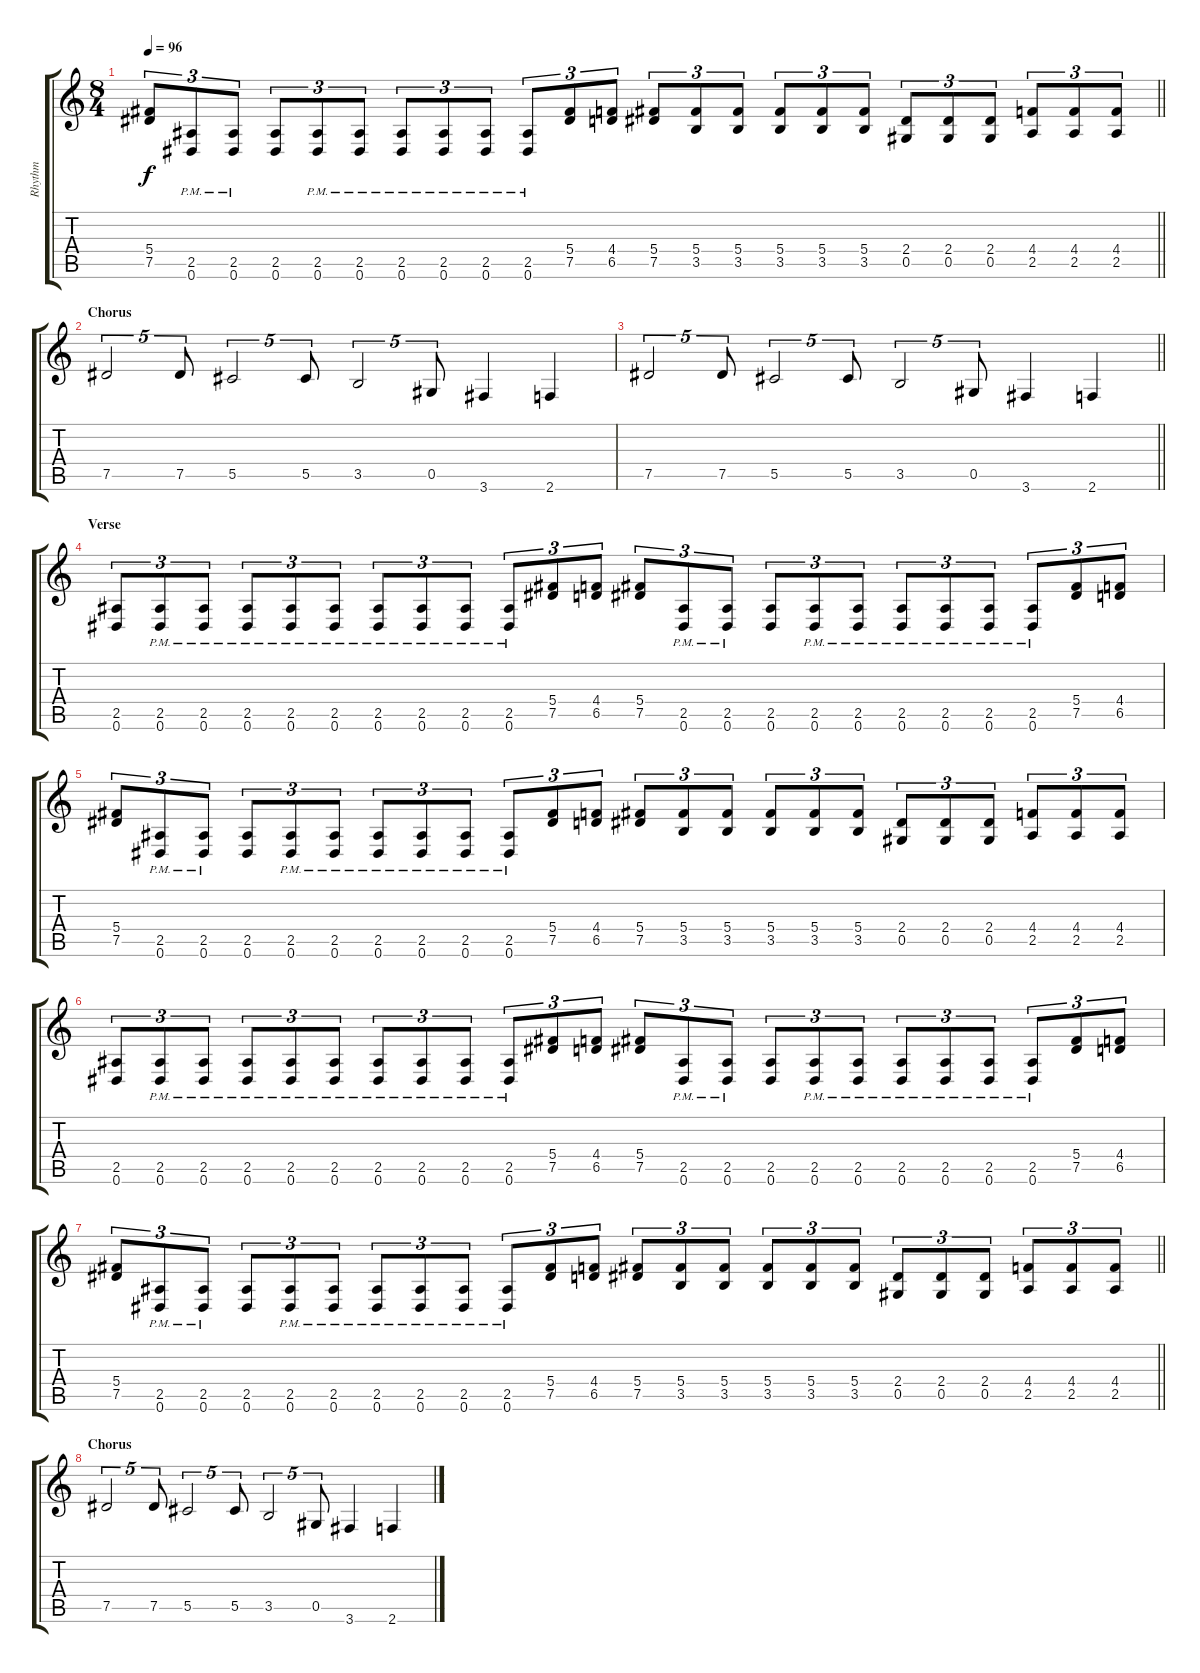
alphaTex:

\track ("Rhythm" "Rhythm") {instrument distortionguitar}
\staff {score tabs}
\tuning (Eb4 Bb3 Gb3 Db3 Ab2 Eb2) {hide}
\ts (8 4)
\tempo 96
\clef g2
\barLineRight lightlight
\ks c
(5.4 7.5).8{tu (3 2) dy f} (2.5{pm} 0.6{pm}).8{tu (3 2)} (2.5{pm} 0.6{pm}).8{tu (3 2)} (2.5 0.6).8{tu (3 2)} (2.5{pm} 0.6{pm}).8{tu (3 2)} (2.5{pm} 0.6{pm}).8{tu (3 2)} (2.5{pm} 0.6{pm}).8{tu (3 2)} (2.5{pm} 0.6{pm}).8{tu (3 2)} (2.5{pm} 0.6{pm}).8{tu (3 2)} (2.5{pm} 0.6{pm}).8{tu (3 2)} (5.4 7.5).8{tu (3 2)} (4.4 6.5).8{tu (3 2)} (5.4 7.5).8{tu (3 2)} (5.4 3.5).8{tu (3 2)} (5.4 3.5).8{tu (3 2)} (5.4 3.5).8{tu (3 2)} (5.4 3.5).8{tu (3 2)} (5.4 3.5).8{tu (3 2)} (2.4 0.5).8{tu (3 2)} (2.4 0.5).8{tu (3 2)} (2.4 0.5).8{tu (3 2)} (4.4 2.5).8{tu (3 2)} (4.4 2.5).8{tu (3 2)} (4.4 2.5).8{tu (3 2)} |
\section ("" "Chorus")
7.5.2{tu (5 4)} 7.5.8{tu (5 4)} 5.5.2{tu (5 4)} 5.5.8{tu (5 4)} 3.5.2{tu (5 4)} 0.5.8{tu (5 4)} 3.6.4 2.6.4 |
\barLineRight lightlight
7.5.2{tu (5 4)} 7.5.8{tu (5 4)} 5.5.2{tu (5 4)} 5.5.8{tu (5 4)} 3.5.2{tu (5 4)} 0.5.8{tu (5 4)} 3.6.4 2.6.4 |
\section ("" "Verse")
(2.5 0.6).8{tu (3 2)} (2.5{pm} 0.6{pm}).8{tu (3 2)} (2.5{pm} 0.6{pm}).8{tu (3 2)} (2.5{pm} 0.6{pm}).8{tu (3 2)} (2.5{pm} 0.6{pm}).8{tu (3 2)} (2.5{pm} 0.6{pm}).8{tu (3 2)} (2.5{pm} 0.6{pm}).8{tu (3 2)} (2.5{pm} 0.6{pm}).8{tu (3 2)} (2.5{pm} 0.6{pm}).8{tu (3 2)} (2.5{pm} 0.6{pm}).8{tu (3 2)} (5.4 7.5).8{tu (3 2)} (4.4 6.5).8{tu (3 2)} (5.4 7.5).8{tu (3 2)} (2.5{pm} 0.6{pm}).8{tu (3 2)} (2.5{pm} 0.6{pm}).8{tu (3 2)} (2.5 0.6).8{tu (3 2)} (2.5{pm} 0.6{pm}).8{tu (3 2)} (2.5{pm} 0.6{pm}).8{tu (3 2)} (2.5{pm} 0.6{pm}).8{tu (3 2)} (2.5{pm} 0.6{pm}).8{tu (3 2)} (2.5{pm} 0.6{pm}).8{tu (3 2)} (2.5{pm} 0.6{pm}).8{tu (3 2)} (5.4 7.5).8{tu (3 2)} (4.4 6.5).8{tu (3 2)} |
(5.4 7.5).8{tu (3 2)} (2.5{pm} 0.6{pm}).8{tu (3 2)} (2.5{pm} 0.6{pm}).8{tu (3 2)} (2.5 0.6).8{tu (3 2)} (2.5{pm} 0.6{pm}).8{tu (3 2)} (2.5{pm} 0.6{pm}).8{tu (3 2)} (2.5{pm} 0.6{pm}).8{tu (3 2)} (2.5{pm} 0.6{pm}).8{tu (3 2)} (2.5{pm} 0.6{pm}).8{tu (3 2)} (2.5{pm} 0.6{pm}).8{tu (3 2)} (5.4 7.5).8{tu (3 2)} (4.4 6.5).8{tu (3 2)} (5.4 7.5).8{tu (3 2)} (5.4 3.5).8{tu (3 2)} (5.4 3.5).8{tu (3 2)} (5.4 3.5).8{tu (3 2)} (5.4 3.5).8{tu (3 2)} (5.4 3.5).8{tu (3 2)} (2.4 0.5).8{tu (3 2)} (2.4 0.5).8{tu (3 2)} (2.4 0.5).8{tu (3 2)} (4.4 2.5).8{tu (3 2)} (4.4 2.5).8{tu (3 2)} (4.4 2.5).8{tu (3 2)} |
(2.5 0.6).8{tu (3 2)} (2.5{pm} 0.6{pm}).8{tu (3 2)} (2.5{pm} 0.6{pm}).8{tu (3 2)} (2.5{pm} 0.6{pm}).8{tu (3 2)} (2.5{pm} 0.6{pm}).8{tu (3 2)} (2.5{pm} 0.6{pm}).8{tu (3 2)} (2.5{pm} 0.6{pm}).8{tu (3 2)} (2.5{pm} 0.6{pm}).8{tu (3 2)} (2.5{pm} 0.6{pm}).8{tu (3 2)} (2.5{pm} 0.6{pm}).8{tu (3 2)} (5.4 7.5).8{tu (3 2)} (4.4 6.5).8{tu (3 2)} (5.4 7.5).8{tu (3 2)} (2.5{pm} 0.6{pm}).8{tu (3 2)} (2.5{pm} 0.6{pm}).8{tu (3 2)} (2.5 0.6).8{tu (3 2)} (2.5{pm} 0.6{pm}).8{tu (3 2)} (2.5{pm} 0.6{pm}).8{tu (3 2)} (2.5{pm} 0.6{pm}).8{tu (3 2)} (2.5{pm} 0.6{pm}).8{tu (3 2)} (2.5{pm} 0.6{pm}).8{tu (3 2)} (2.5{pm} 0.6{pm}).8{tu (3 2)} (5.4 7.5).8{tu (3 2)} (4.4 6.5).8{tu (3 2)} |
\barLineRight lightlight
(5.4 7.5).8{tu (3 2)} (2.5{pm} 0.6{pm}).8{tu (3 2)} (2.5{pm} 0.6{pm}).8{tu (3 2)} (2.5 0.6).8{tu (3 2)} (2.5{pm} 0.6{pm}).8{tu (3 2)} (2.5{pm} 0.6{pm}).8{tu (3 2)} (2.5{pm} 0.6{pm}).8{tu (3 2)} (2.5{pm} 0.6{pm}).8{tu (3 2)} (2.5{pm} 0.6{pm}).8{tu (3 2)} (2.5{pm} 0.6{pm}).8{tu (3 2)} (5.4 7.5).8{tu (3 2)} (4.4 6.5).8{tu (3 2)} (5.4 7.5).8{tu (3 2)} (5.4 3.5).8{tu (3 2)} (5.4 3.5).8{tu (3 2)} (5.4 3.5).8{tu (3 2)} (5.4 3.5).8{tu (3 2)} (5.4 3.5).8{tu (3 2)} (2.4 0.5).8{tu (3 2)} (2.4 0.5).8{tu (3 2)} (2.4 0.5).8{tu (3 2)} (4.4 2.5).8{tu (3 2)} (4.4 2.5).8{tu (3 2)} (4.4 2.5).8{tu (3 2)} |
\section ("" "Chorus")
7.5.2{tu (5 4)} 7.5.8{tu (5 4)} 5.5.2{tu (5 4)} 5.5.8{tu (5 4)} 3.5.2{tu (5 4)} 0.5.8{tu (5 4)} 3.6.4 2.6.4
